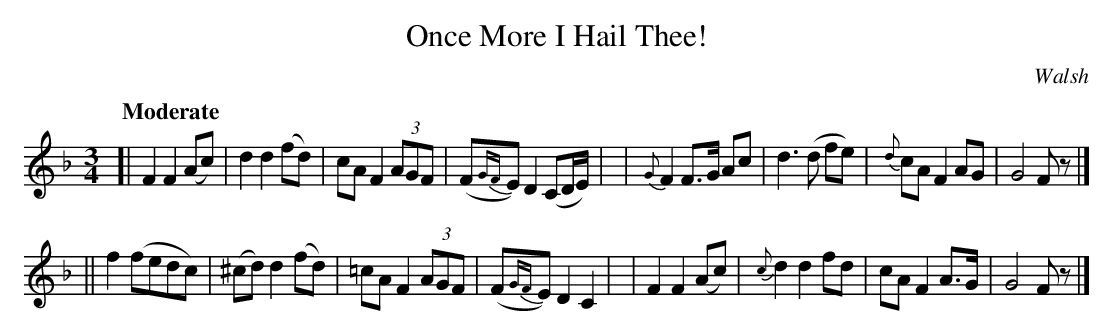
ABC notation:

X:1
T: Once More I Hail Thee!
O: Walsh
Q: "Moderate"
M: 3/4
L: 1/8
K: F
[| F2 F2 (Ac) | d2 d2 (fd) | cA F2 (3AGF | (F{GF}E) D2 (CD/E/) |\
| {G}F2 F>G Ac | d3 (d fe) | {d}cA F2 AG | G4 F z |]
|| f2 (fedc) | (^cd) d2 (fd) | =cA F2 (3AGF | (F{GF}E) D2 C2  |\
|  F2 F2 (Ac) | {c}d2 d2 fd | cA F2 A>G | G4 F z |]
